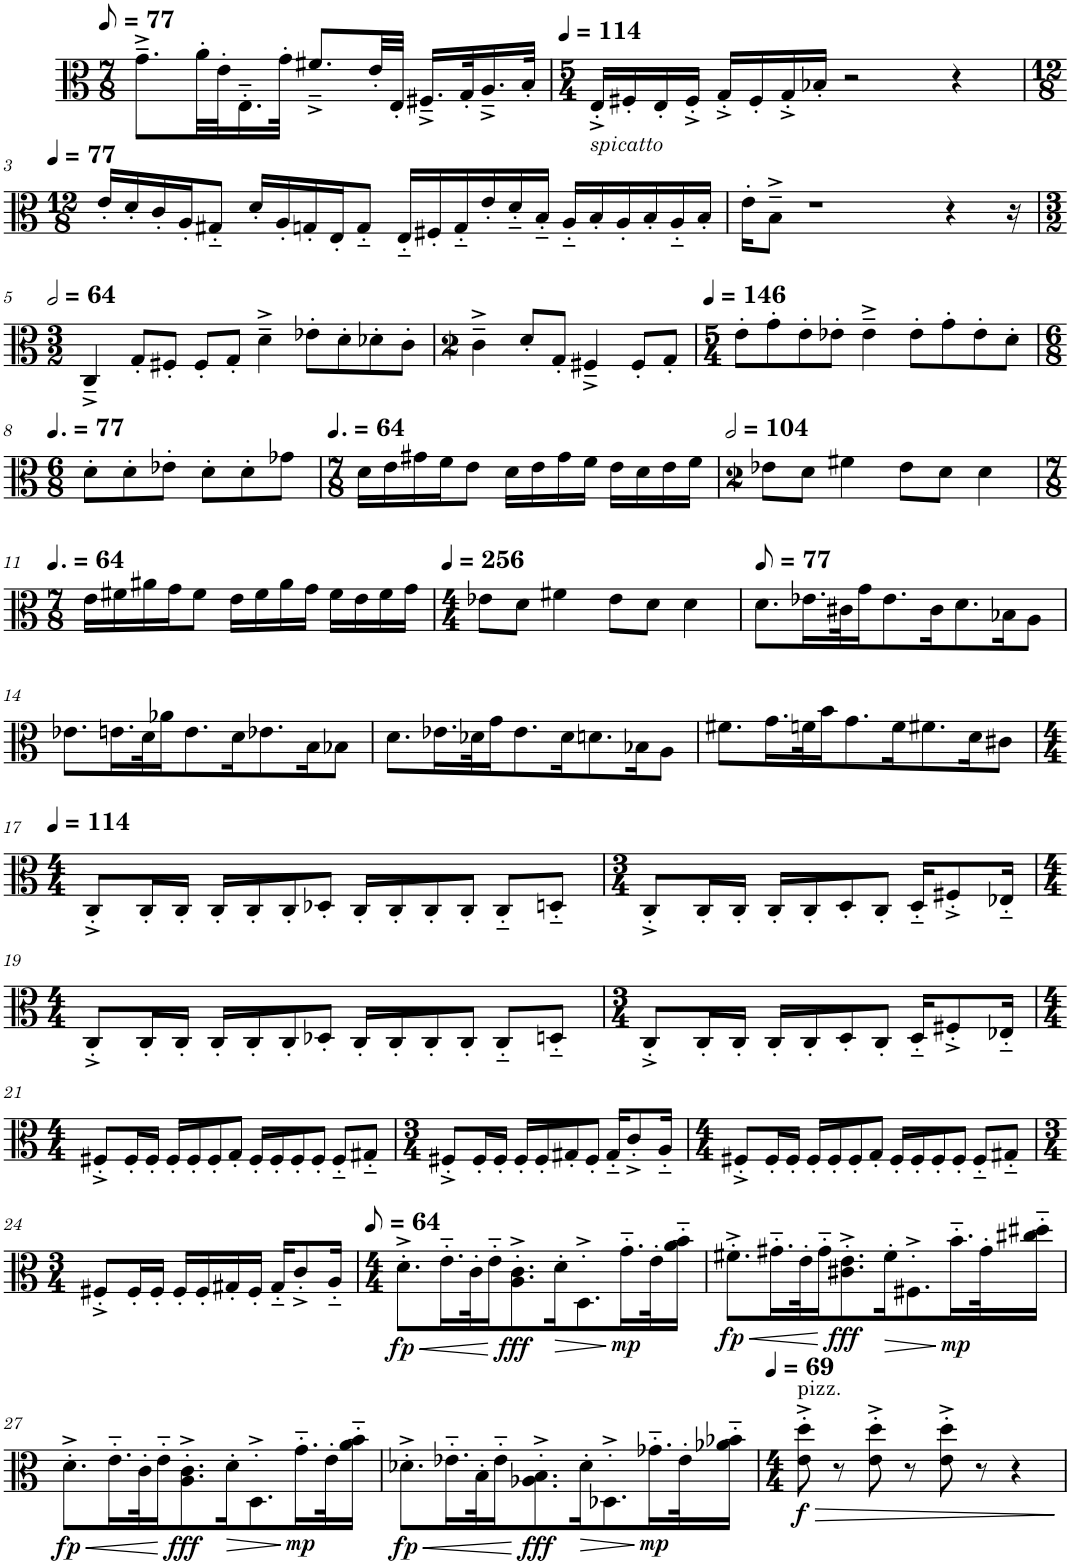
**kern	**dynam
*part1	*part1
*staff1	*staff1
*I"Viola	*
*I'Vla.	*
*clefC3	*
*k[]	*
*M7/8	*
*MM39	*
=1	=1
8.g~^\L	.
32a'\LL	.
32e'\J	.
16.E'~\	.
32g'\JJk	.
8.f#X~^/L	.
32e'/LL	.
32E'/JJJ	.
16.F#X~^/LL	.
32G'/K	.
16.A~^/	.
32B'/JJk	.
=2	=2
*M5/4	*
*MM114	*
!LO:TX:b:i:t=spicatto	!
16E'^/LL	.
16F#X'/	.
16E'/	.
16F#'^/JJ	.
16G'^/LL	.
16F#'/	.
16G'^/	.
16B-X'/JJ	.
2r	.
4r	.
!!LO:LB:g=z
=3	=3
*M12/8	*
*MM77	*
16e'/LL	.
16d'/	.
16c'/	.
16A'/J	.
8G#X'~/J	.
16d'/LL	.
16A'/	.
16Gn'/	.
16E'/J	.
8G'~/J	.
16E'~/LL	.
16F#X'/	.
16G'~/	.
16e'/	.
16d'~/	.
16B'~/JJ	.
16A'~/LL	.
16B'/	.
16A'/	.
16B'/	.
16A'~/	.
16B'/JJ	.
=4	=4
16e'\KL	.
8B~^\J	.
1r	.
4r	.
16r	.
!!LO:LB:g=z
=5	=5
*M3/2	*
*MM128	*
4C~^/	.
8G'/L	.
8F#X'/J	.
8F#'/L	.
8G'/J	.
4d~^\	.
8e-X'\L	.
8d'\	.
8d-X'\	.
8c'\J	.
=6	=6
*M2/2	*
4c~^\	.
8d'/L	.
8G'/J	.
4F#X~^/	.
8F#'/L	.
8G'/J	.
=7	=7
*M5/4	*
*MM146	*
8e'\L	.
8g'\	.
8e'\	.
8e-X'\J	.
4e-~^\	.
8e-'\L	.
8g'\	.
8e-'\	.
8d'\J	.
!!LO:LB:g=z
=8	=8
*M6/8	*
*MM115	*
8d'\L	.
8d'\	.
8e-X'\J	.
8d'\L	.
8d'\	.
8g-X\J	.
=9	=9
*M7/8	*
*MM96	*
16d\LL	.
16e\	.
16g#X\	.
16f\J	.
8e\J	.
16d\LL	.
16e\	.
16g#\	.
16f\JJ	.
16e\LL	.
16d\	.
16e\	.
16f\JJ	.
=10	=10
*M2/2	*
*MM208	*
8e-X\L	.
8d\J	.
4f#X\	.
8e-\L	.
8d\J	.
4d\	.
!!LO:LB:g=z
=11	=11
*M7/8	*
*MM96	*
16e\LL	.
16f#X\	.
16a#X\	.
16g\J	.
8f#\J	.
16e\LL	.
16f#\	.
16a#\	.
16g\JJ	.
16f#\LL	.
16e\	.
16f#\	.
16g\JJ	.
=12	=12
*M4/4	*
*MM256	*
8e-X\L	.
8d\J	.
4f#X\	.
8e-\L	.
8d\J	.
4d\	.
=13	=13
*MM39	*
8.d\L	.
16.e-X\L	.
32c#X\K	.
16g\J	.
8.e-\	.
16c#\K	.
8.d\	.
16B-X\K	.
8A\J	.
!!LO:LB:g=z
=14	=14
8.e-X\L	.
16.en\L	.
32d\K	.
16a-X\J	.
8.e\	.
16d\K	.
8.e-X\	.
16B\K	.
8B-X\J	.
=15	=15
8.d\L	.
16.e-X\L	.
32d-X\K	.
16g\J	.
8.e-\	.
16d-\K	.
8.dn\	.
16B-X\K	.
8A\J	.
=16	=16
8.f#X\L	.
16.g\L	.
32fn\K	.
16b\J	.
8.g\	.
16f\K	.
8.f#X\	.
16d\K	.
8c#X\J	.
!!LO:LB:g=z
=17	=17
*M4/4	*
*MM114	*
8C'^/L	.
16C'/L	.
16C'/JJ	.
16C'/LL	.
16C'/	.
16C'/	.
16D-X'/JJ	.
16C'/LL	.
16C'/	.
16C'/	.
16C'/JJ	.
8C'~/L	.
8Dn'~/J	.
=18	=18
*M3/4	*
8C'^/L	.
16C'/L	.
16C'/JJ	.
16C'/LL	.
16C'/	.
16D'/	.
16C'/JJ	.
16D'~/KL	.
8F#X'^/	.
16E-X'~/Jk	.
!!LO:LB:g=z
=19	=19
*M4/4	*
8C'^/L	.
16C'/L	.
16C'/JJ	.
16C'/LL	.
16C'/	.
16C'/	.
16D-X'/JJ	.
16C'/LL	.
16C'/	.
16C'/	.
16C'/JJ	.
8C'~/L	.
8Dn'~/J	.
=20	=20
*M3/4	*
8C'^/L	.
16C'/L	.
16C'/JJ	.
16C'/LL	.
16C'/	.
16D'/	.
16C'/JJ	.
16D'~/KL	.
8F#X'^/	.
16E-X'~/Jk	.
!!LO:LB:g=z
=21	=21
*M4/4	*
8F#X'^/L	.
16F#'/L	.
16F#'/JJ	.
16F#'/LL	.
16F#'/	.
16F#'/	.
16G'/JJ	.
16F#'/LL	.
16F#'/	.
16F#'/	.
16F#'/JJ	.
8F#'~/L	.
8G#X'~/J	.
=22	=22
*M3/4	*
8F#X'^/L	.
16F#'/L	.
16F#'/JJ	.
16F#'/LL	.
16F#'/	.
16G#X'/	.
16F#'/JJ	.
16G#'~/KL	.
8c'^/	.
16A'~/Jk	.
=23	=23
*M4/4	*
8F#X'^/L	.
16F#'/L	.
16F#'/JJ	.
16F#'/LL	.
16F#'/	.
16F#'/	.
16G'/JJ	.
16F#'/LL	.
16F#'/	.
16F#'/	.
16F#'/JJ	.
8F#'~/L	.
8G#X'~/J	.
!!LO:LB:g=z
=24	=24
*M3/4	*
8F#X'^/L	.
16F#'/L	.
16F#'/JJ	.
16F#'/LL	.
16F#'/	.
16G#X'/	.
16F#'/JJ	.
16G#'~/KL	.
8c'^/	.
16A'~/Jk	.
=25	=25
*M4/4	*
*MM32	*
!	!LO:HP:b
!	!LO:DY:n=1:b
8.d'^\L	< fp
16.e'~\L	.
32c'\K	.
16e'~\J	.
!	!LO:DY:n=2:b
8.A\'^ 8.c\'^	[ fff
!	!LO:HP:b
16d'\K	>
8.D'^\	.
!	!LO:DY:n=3:b
16.g'~\L	] mp
32e'\K	.
16a\'~ 16b\'~JJ	.
=26	=26
!	!LO:HP:b
!	!LO:DY:n=1:b
8.f#X'^\L	< fp
16.g#X'~\L	.
32e'\K	.
16g#'~\J	.
!	!LO:DY:n=2:b
8.c#X\'^ 8.e\'^	[ fff
!	!LO:HP:b
16f#'\K	>
8.F#X'^\	.
!	!LO:DY:n=3:b
16.b'~\L	] mp
32g#'\K	.
16cc#X\'~ 16dd#X\'~JJ	.
!!LO:LB:g=z
=27	=27
!	!LO:HP:b
!	!LO:DY:n=1:b
8.d'^\L	< fp
16.e'~\L	.
32c'\K	.
16e'~\J	.
!	!LO:DY:n=2:b
8.A\'^ 8.c\'^	[ fff
!	!LO:HP:b
16d'\K	>
8.D'^\	.
!	!LO:DY:n=3:b
16.g'~\L	] mp
32e'\K	.
16a\'~ 16b\'~JJ	.
=28	=28
!	!LO:HP:b
!	!LO:DY:n=1:b
8.d-X'^\L	< fp
16.e-X'~\L	.
32B'\K	.
16e-'~\J	.
!	!LO:DY:n=2:b
8.A-X\'^ 8.B\'^	[ fff
!	!LO:HP:b
16d-'\K	>
8.D-X'^\	.
!	!LO:DY:n=3:b
16.g-X'~\L	] mp
32e-'\K	.
16a-X\'~ 16b-X\'~JJ	.
=29	=29
*M4/4	*
*MM69	*
!LO:TX:a:t=pizz.	!
!	!LO:HP:b
!	!LO:DY:n=1:b
8e\'^ 8dd\'^	> f
8r	.
8e\'^ 8dd\'^	.
8r	.
8e\'^ 8dd\'^	.
8r	.
4r	.
.	]
=	=
*-	*-
